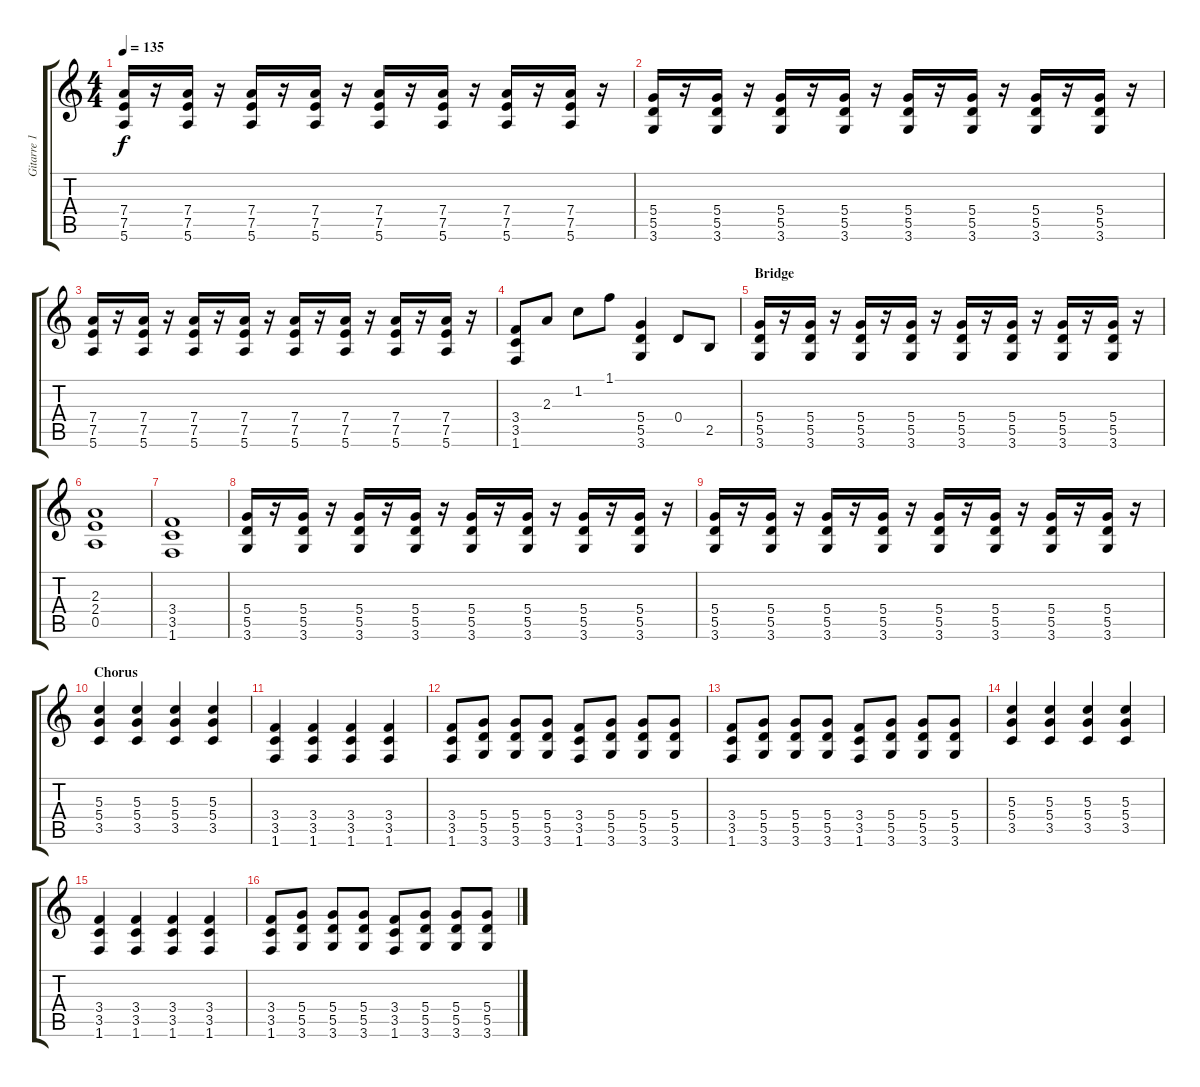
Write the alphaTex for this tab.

\track ("Gitarre 1 - Farin Urlaub" "Gitarre 1 ") {instrument distortionguitar}
\staff {score tabs}
\tuning (E4 B3 G3 D3 A2 E2) {hide}
\ts (4 4)
\tempo 135
\clef g2
\ks c
(7.4 7.5 5.6).16{dy f} r.16 (7.4 7.5 5.6).16 r.16 (7.4 7.5 5.6).16 r.16 (7.4 7.5 5.6).16 r.16 (7.4 7.5 5.6).16 r.16 (7.4 7.5 5.6).16 r.16 (7.4 7.5 5.6).16 r.16 (7.4 7.5 5.6).16 r.16 |
(5.4 5.5 3.6).16 r.16 (5.4 5.5 3.6).16 r.16 (5.4 5.5 3.6).16 r.16 (5.4 5.5 3.6).16 r.16 (5.4 5.5 3.6).16 r.16 (5.4 5.5 3.6).16 r.16 (5.4 5.5 3.6).16 r.16 (5.4 5.5 3.6).16 r.16 |
(7.4 7.5 5.6).16 r.16 (7.4 7.5 5.6).16 r.16 (7.4 7.5 5.6).16 r.16 (7.4 7.5 5.6).16 r.16 (7.4 7.5 5.6).16 r.16 (7.4 7.5 5.6).16 r.16 (7.4 7.5 5.6).16 r.16 (7.4 7.5 5.6).16 r.16 |
(3.4 3.5 1.6).8 2.3.8 1.2.8 1.1.8 (5.4 5.5 3.6).4 0.4.8 2.5.8 |
\section ("" "Bridge")
(5.4 5.5 3.6).16 r.16 (5.4 5.5 3.6).16 r.16 (5.4 5.5 3.6).16 r.16 (5.4 5.5 3.6).16 r.16 (5.4 5.5 3.6).16 r.16 (5.4 5.5 3.6).16 r.16 (5.4 5.5 3.6).16 r.16 (5.4 5.5 3.6).16 r.16 |
(2.3 2.4 0.5).1 |
(3.4 3.5 1.6).1 |
(5.4 5.5 3.6).16 r.16 (5.4 5.5 3.6).16 r.16 (5.4 5.5 3.6).16 r.16 (5.4 5.5 3.6).16 r.16 (5.4 5.5 3.6).16 r.16 (5.4 5.5 3.6).16 r.16 (5.4 5.5 3.6).16 r.16 (5.4 5.5 3.6).16 r.16 |
(5.4 5.5 3.6).16 r.16 (5.4 5.5 3.6).16 r.16 (5.4 5.5 3.6).16 r.16 (5.4 5.5 3.6).16 r.16 (5.4 5.5 3.6).16 r.16 (5.4 5.5 3.6).16 r.16 (5.4 5.5 3.6).16 r.16 (5.4 5.5 3.6).16 r.16 |
\section ("" "Chorus")
(5.3 5.4 3.5).4 (5.3 5.4 3.5).4 (5.3 5.4 3.5).4 (5.3 5.4 3.5).4 |
(3.4 3.5 1.6).4 (3.4 3.5 1.6).4 (3.4 3.5 1.6).4 (3.4 3.5 1.6).4 |
(3.4 3.5 1.6).8 (5.4 5.5 3.6).8 (5.4 5.5 3.6).8 (5.4 5.5 3.6).8 (3.4 3.5 1.6).8 (5.4 5.5 3.6).8 (5.4 5.5 3.6).8 (5.4 5.5 3.6).8 |
(3.4 3.5 1.6).8 (5.4 5.5 3.6).8 (5.4 5.5 3.6).8 (5.4 5.5 3.6).8 (3.4 3.5 1.6).8 (5.4 5.5 3.6).8 (5.4 5.5 3.6).8 (5.4 5.5 3.6).8 |
(5.3 5.4 3.5).4 (5.3 5.4 3.5).4 (5.3 5.4 3.5).4 (5.3 5.4 3.5).4 |
(3.4 3.5 1.6).4 (3.4 3.5 1.6).4 (3.4 3.5 1.6).4 (3.4 3.5 1.6).4 |
(3.4 3.5 1.6).8 (5.4 5.5 3.6).8 (5.4 5.5 3.6).8 (5.4 5.5 3.6).8 (3.4 3.5 1.6).8 (5.4 5.5 3.6).8 (5.4 5.5 3.6).8 (5.4 5.5 3.6).8
